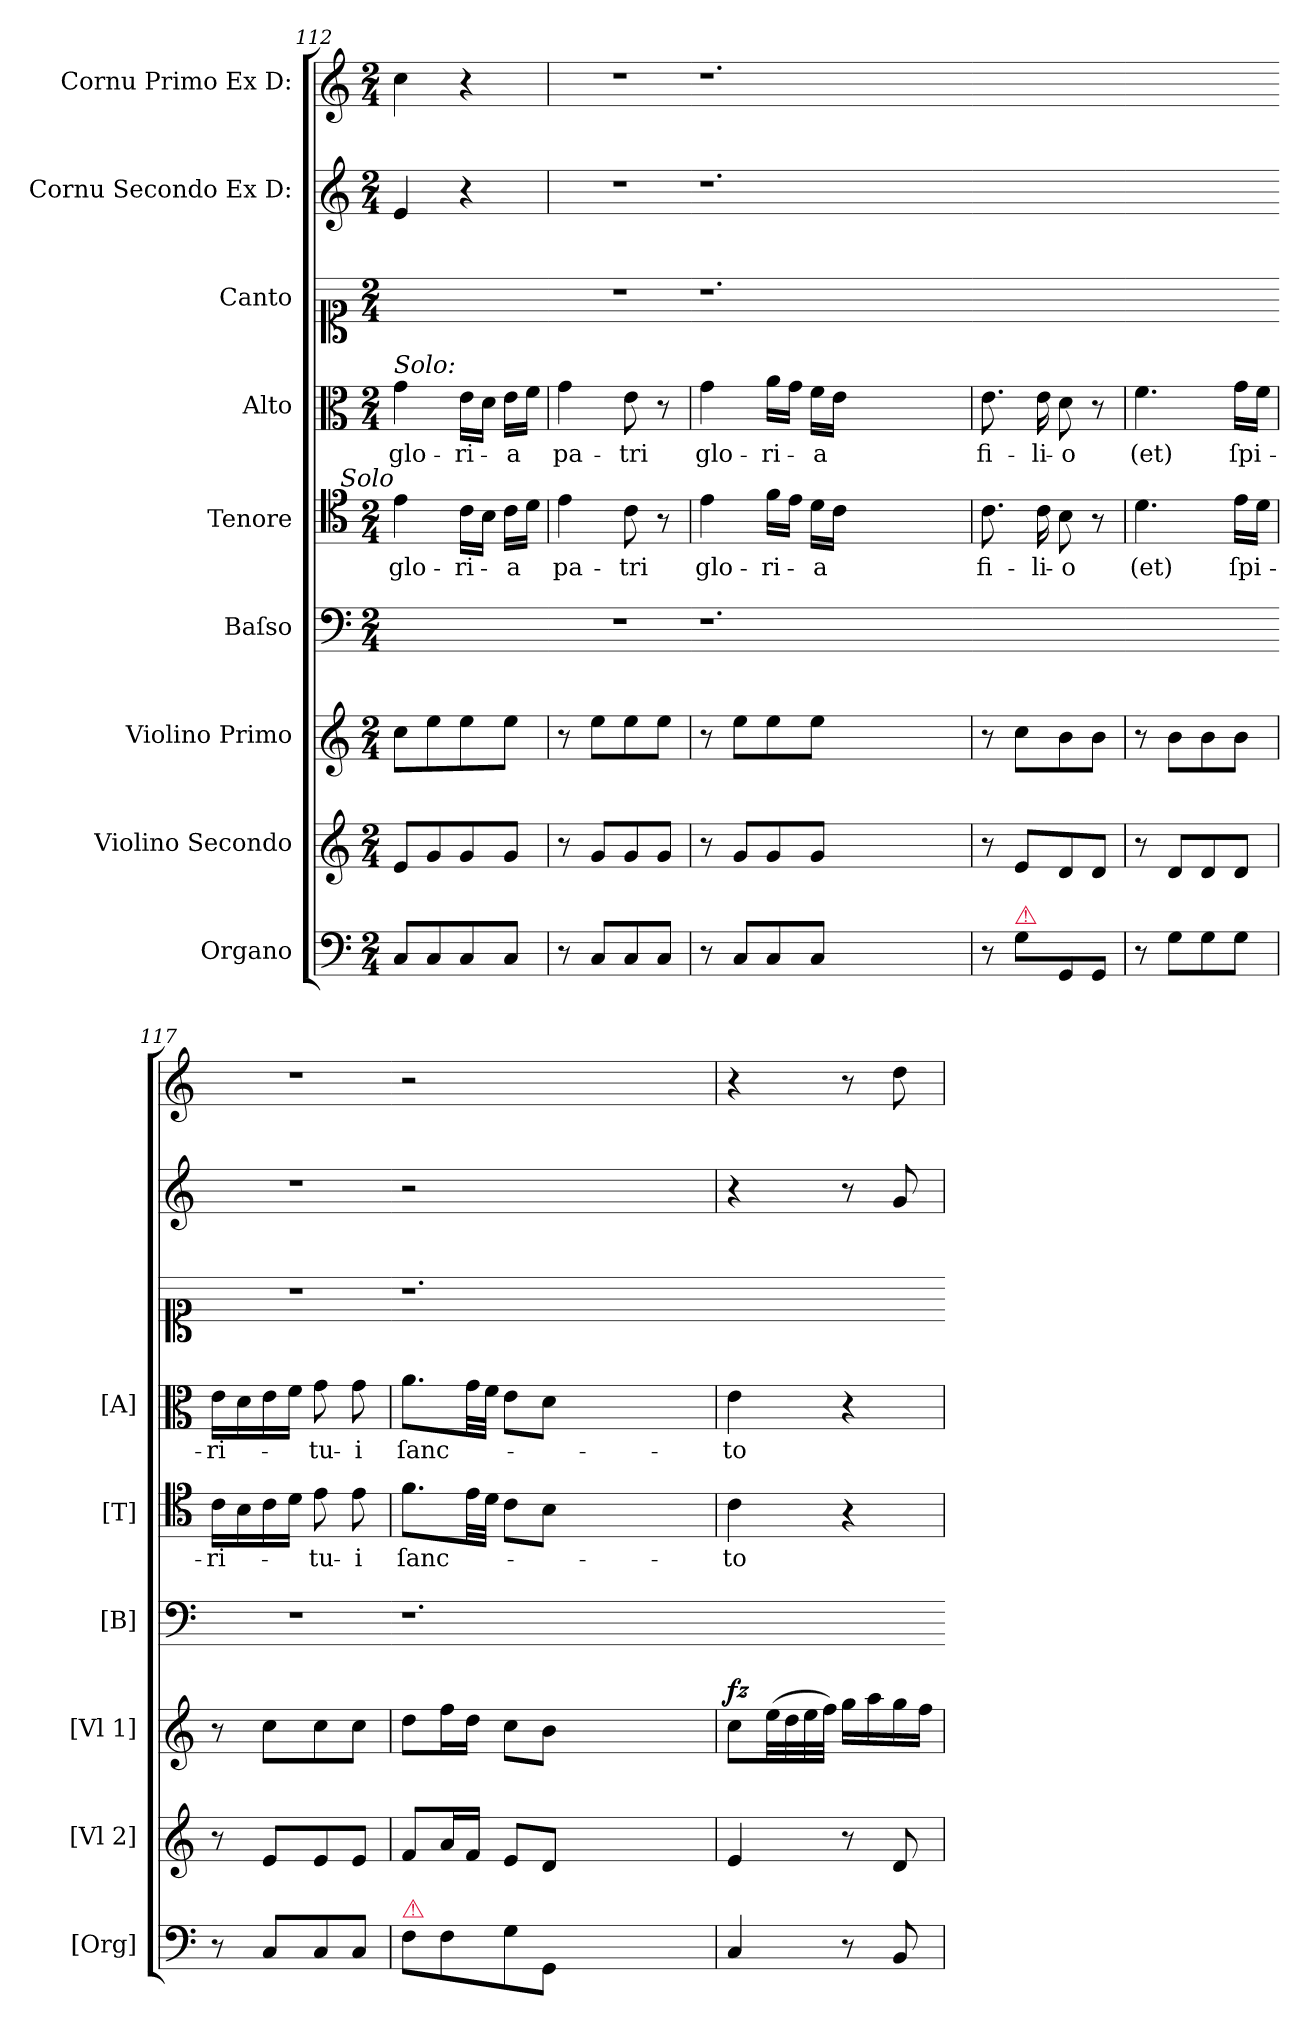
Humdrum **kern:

**kern	**dynam	**kern	**dynam	**kern	**dynam	**kern	**kern	**text	**kern	**text	**kern	**kern	**kern
*part9	*part9	*part8	*part8	*part7	*part7	*part6	*part5	*part5	*part4	*part4	*part3	*part2	*part1
*staff9	*staff9	*staff8	*staff8	*staff7	*staff7	*staff6	*staff5	*staff5	*staff4	*staff4	*staff3	*staff2	*staff1
*I"Organo	*	*I"Violino Secondo	*	*I"Violino Primo	*	*I"Baſso	*I"Tenore	*	*I"Alto	*	*I"Canto	*I"Cornu Secondo Ex D:	*I"Cornu Primo Ex D:
*I'[Org]	*	*I'[Vl 2]	*	*I'[Vl 1]	*	*I'[B]	*I'[T]	*	*I'[A]	*	*	*	*
*clefF4	*	*clefG2	*	*clefG2	*	*clefF4	*clefC4	*	*clefC3	*	*clefC1	*clefG2	*clefG2
*k[]	*	*k[]	*	*k[]	*	*k[]	*k[]	*	*k[]	*	*k[]	*k[]	*k[]
*C:	*	*C:	*	*C:	*	*C:	*C:	*	*C:	*	*C:	*C:	*C:
*M2/4	*	*M2/4	*	*M2/4	*	*M2/4	*M2/4	*	*M2/4	*	*M2/4	*M2/4	*M2/4
=112	=112	=112	=112	=112	=112	=112	=112	=112	=112	=112	=112	=112	=112
!	!	!	!	!	!	!	!	!	!LO:TX:a:i:t=Solo&colon;	!	!	!	!
!	!	!	!	!	!	!	!LO:TX:a:i:rj:t=Solo	!	!	!	!	!	!
!	!LO:DY:a:rj	!	!LO:DY:a	!	!LO:DY:a	!	!	!	!	!	!	!	!
8C/L	p&colon;	8e/L	p&colon;	8cc\L	pio&colon;	2ryy	4e\	glo-	4g\	glo-	2ryy	4e/	4cc\
8C/	.	8g/	.	8ee\	.	.	.	.	.	.	.	.	.
8C/	.	8g/	.	8ee\	.	.	16c\LL	-ri-	16e\LL	-ri-	.	4r	4r
.	.	.	.	.	.	.	16B\JJ	.	16d\JJ	.	.	.	.
8C/J	.	8g/J	.	8ee\J	.	.	16c\LL	-a	16e\LL	-a	.	.	.
.	.	.	.	.	.	.	16d\JJ	.	16f\JJ	.	.	.	.
=113	=113	=113	=113	=113	=113	=113-	=113	=113	=113	=113	=113-	=113	=113
8r	.	8r	.	8r	.	2r	4e\	pa-	4g\	pa-	2r	2r	2r
8C/L	.	8g/L	.	8ee\L	.	.	.	.	.	.	.	.	.
8C/	.	8g/	.	8ee\	.	.	8c\	-tri	8e\	-tri	.	.	.
8C/J	.	8g/J	.	8ee\J	.	.	8r	.	8r	.	.	.	.
=114	=114-	=114	=114-	=114	=114-	=114-	=114	=114-	=114	=114-	=114-	=114-	=114-
8r	.	8r	.	8r	.	1.r	4e\	glo-	4g\	glo-	1.r	1.r	1.r
8C/L	.	8g/L	.	8ee\L	.	.	.	.	.	.	.	.	.
8C/	.	8g/	.	8ee\	.	.	16f\LL	-ri-	16a\LL	-ri-	.	.	.
.	.	.	.	.	.	.	16e\JJ	.	16g\JJ	.	.	.	.
8C/J	.	8g/J	.	8ee\J	.	.	16d\LL	-a	16f\LL	-a	.	.	.
.	.	.	.	.	.	.	16c\JJ	.	16e\JJ	.	.	.	.
1ryy	.	1ryy	.	1ryy	.	.	1ryy	.	1ryy	.	.	.	.
=115	=115-	=115	=115-	=115	=115-	=115-	=115	=115-	=115	=115-	=115-	=115-	=115-
8r	.	8r	.	8r	.	2ryy	8.c\	fi-	8.e\	fi-	2ryy	2ryy	2ryy
!LO:TX:a:color=crimson:t=⚠	!	!	!	!	!	!	!	!	!	!	!	!	!
8G\L	.	8e/L	.	8cc\L	.	.	.	.	.	.	.	.	.
.	.	.	.	.	.	.	16c\	-li-	16e\	-li-	.	.	.
8GG/	.	8d/	.	8b\	.	.	8B\	-o	8d\	-o	.	.	.
8GG/J	.	8d/J	.	8b\J	.	.	8r	.	8r	.	.	.	.
=116	=116-	=116	=116-	=116	=116-	=116-	=116	=116-	=116	=116-	=116-	=116-	=116-
8r	.	8r	.	8r	.	2ryy	4.d\	(et)	4.f\	(et)	2ryy	2ryy	2ryy
8G\L	.	8d/L	.	8b\L	.	.	.	.	.	.	.	.	.
8G\	.	8d/	.	8b\	.	.	.	.	.	.	.	.	.
8G\J	.	8d/J	.	8b\J	.	.	16e\LL	ſpi-	16g\LL	ſpi-	.	.	.
.	.	.	.	.	.	.	16d\JJ	.	16f\JJ	.	.	.	.
=117	=117-	=117	=117-	=117	=117-	=117-	=117	=117-	=117	=117-	=117-	=117-	=117-
8r	.	8r	.	8r	.	2r	16c\LL	-ri-	16e\LL	-ri-	2r	2r	2r
.	.	.	.	.	.	.	16B\	.	16d\	.	.	.	.
8C/L	.	8e/L	.	8cc\L	.	.	16c\	.	16e\	.	.	.	.
.	.	.	.	.	.	.	16d\JJ	.	16f\JJ	.	.	.	.
8C/	.	8e/	.	8cc\	.	.	8e\	-tu-	8g\	-tu-	.	.	.
8C/J	.	8e/J	.	8cc\J	.	.	8e\	-i	8g\	-i	.	.	.
=118	=118-	=118	=118-	=118	=118-	=118-	=118	=118-	=118	=118-	=118-	=118-	=118-
!LO:TX:a:color=crimson:t=⚠	!	!	!	!	!	!	!	!	!	!	!	!	!
8F\L	.	8f/L	.	8dd\L	.	1.r	8.f\L	ſanc-	8.a\L	ſanc-	1.r	2r	2r
8F\	.	16a/L	.	16ff\L	.	.	.	.	.	.	.	.	.
.	.	16f/JJ	.	16dd\JJ	.	.	32e\LL	.	32g\LL	.	.	.	.
.	.	.	.	.	.	.	32d\JJJ	.	32f\JJJ	.	.	.	.
8G\	.	8e/L	.	8cc\L	.	.	8c\L	.	8e\L	.	.	.	.
8GG/J	.	8d/J	.	8b\J	.	.	8B\J	.	8d\J	.	.	.	.
1ryy	.	1ryy	.	1ryy	.	.	1ryy	.	1ryy	.	.	1ryy	1ryy
=119	=119	=119	=119	=119	=119	=119-	=119	=119	=119	=119	=119-	=119	=119
!	!	!	!	!	!LO:DY:a	!	!	!	!	!	!	!	!
4C/	.	4e/	.	8cc\L	fz	2ryy	4c\	-to	4e\	-to	2ryy	4r	4r
.	.	.	.	(>32ee\LL	.	.	.	.	.	.	.	.	.
.	.	.	.	32dd\	.	.	.	.	.	.	.	.	.
.	.	.	.	32ee\	.	.	.	.	.	.	.	.	.
.	.	.	.	32ff\JJJ)	.	.	.	.	.	.	.	.	.
8r	.	8r	.	16gg\LL	.	.	4r	.	4r	.	.	8r	8r
.	.	.	.	16aa\	.	.	.	.	.	.	.	.	.
8BB/	.	8d/	.	16gg\	.	.	.	.	.	.	.	8g/	8dd\
.	.	.	.	16ff\JJ	.	.	.	.	.	.	.	.	.
=	=	=	=	=	=	=-	=	=	=	=	=-	=	=
*-	*-	*-	*-	*-	*-	*-	*-	*-	*-	*-	*-	*-	*-
